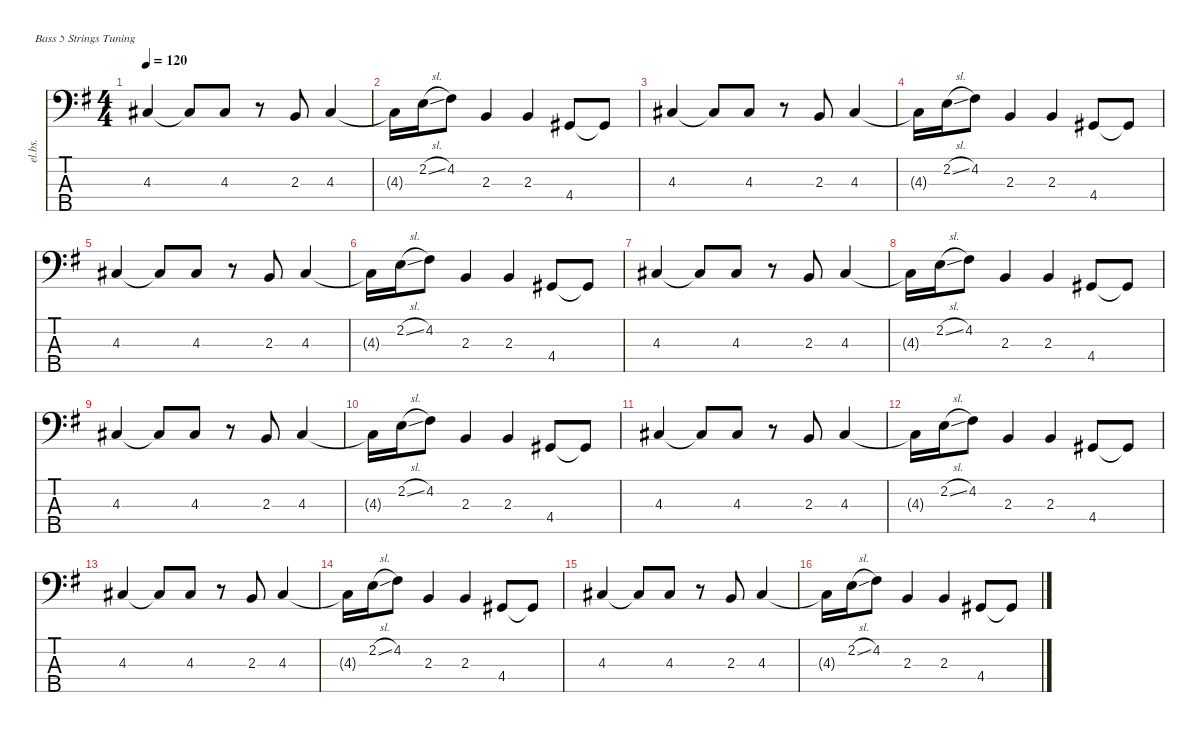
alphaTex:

\defaultSystemsLayout 4
\hideDynamics
\bracketExtendMode nobrackets
\track ("Bass (Geeze Butler)" "el.bs.") {instrument electricbassfinger}
\staff {score tabs}
\tuning (G2 D2 A1 E1 B0)
\ts (4 4)
\tempo 120
\clef f4
\ks g
4.3{acc #}.4{dy f} 4.3{t acc #}.8 4.3{acc #}.8 r.8 2.3{acc forcenatural}.8 4.3{acc #}.4 |
4.3{t acc #}.16 2.2{sl acc forcenatural}.16 4.2{acc #}.8 2.3{acc forcenatural}.4 2.3{acc forcenatural}.4 4.4{acc #}.8 4.4{t acc #}.8 |
4.3{acc #}.4 4.3{t acc #}.8 4.3{acc #}.8 r.8 2.3{acc forcenatural}.8 4.3{acc #}.4 |
4.3{t acc #}.16 2.2{sl acc forcenatural}.16 4.2{acc #}.8 2.3{acc forcenatural}.4 2.3{acc forcenatural}.4 4.4{acc #}.8 4.4{t acc #}.8 |
4.3{acc #}.4 4.3{t acc #}.8 4.3{acc #}.8 r.8 2.3{acc forcenatural}.8 4.3{acc #}.4 |
4.3{t acc #}.16 2.2{sl acc forcenatural}.16 4.2{acc #}.8 2.3{acc forcenatural}.4 2.3{acc forcenatural}.4 4.4{acc #}.8 4.4{t acc #}.8 |
4.3{acc #}.4 4.3{t acc #}.8 4.3{acc #}.8 r.8 2.3{acc forcenatural}.8 4.3{acc #}.4 |
4.3{t acc #}.16 2.2{sl acc forcenatural}.16 4.2{acc #}.8 2.3{acc forcenatural}.4 2.3{acc forcenatural}.4 4.4{acc #}.8 4.4{t acc #}.8 |
4.3{acc #}.4 4.3{t acc #}.8 4.3{acc #}.8 r.8 2.3{acc forcenatural}.8 4.3{acc #}.4 |
4.3{t acc #}.16 2.2{sl acc forcenatural}.16 4.2{acc #}.8 2.3{acc forcenatural}.4 2.3{acc forcenatural}.4 4.4{acc #}.8 4.4{t acc #}.8 |
4.3{acc #}.4 4.3{t acc #}.8 4.3{acc #}.8 r.8 2.3{acc forcenatural}.8 4.3{acc #}.4 |
4.3{t acc #}.16 2.2{sl acc forcenatural}.16 4.2{acc #}.8 2.3{acc forcenatural}.4 2.3{acc forcenatural}.4 4.4{acc #}.8 4.4{t acc #}.8 |
4.3{acc #}.4 4.3{t acc #}.8 4.3{acc #}.8 r.8 2.3{acc forcenatural}.8 4.3{acc #}.4 |
4.3{t acc #}.16 2.2{sl acc forcenatural}.16 4.2{acc #}.8 2.3{acc forcenatural}.4 2.3{acc forcenatural}.4 4.4{acc #}.8 4.4{t acc #}.8 |
4.3{acc #}.4 4.3{t acc #}.8 4.3{acc #}.8 r.8 2.3{acc forcenatural}.8 4.3{acc #}.4 |
4.3{t acc #}.16 2.2{sl acc forcenatural}.16 4.2{acc #}.8 2.3{acc forcenatural}.4 2.3{acc forcenatural}.4 4.4{acc #}.8 4.4{t acc #}.8
